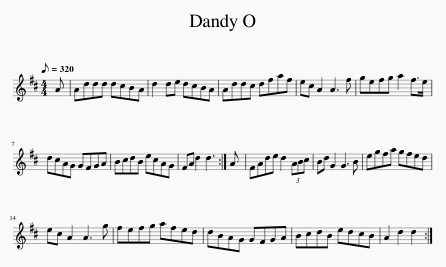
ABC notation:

X:1
L:1/8
Q:1/8=320
M:4/4
I:linebreak $
K:D
V:1 treble
V:1
 A | Addd dcBA | d2 de dcBA | Addc dfaf | ec A2 A3 f | %5
 gefg a2 f>e |$ dcAG GFGA | BcdB ecAG | FA d2 d3 :| A | %10
 FAde d2 (3ABc | Bd G2 G3 B | egfa gfed |$ ec A2 A3 g | fefg afed | %15
 dBAG GFGA | BcdB edcB | A2 d2 d2 :| %18
